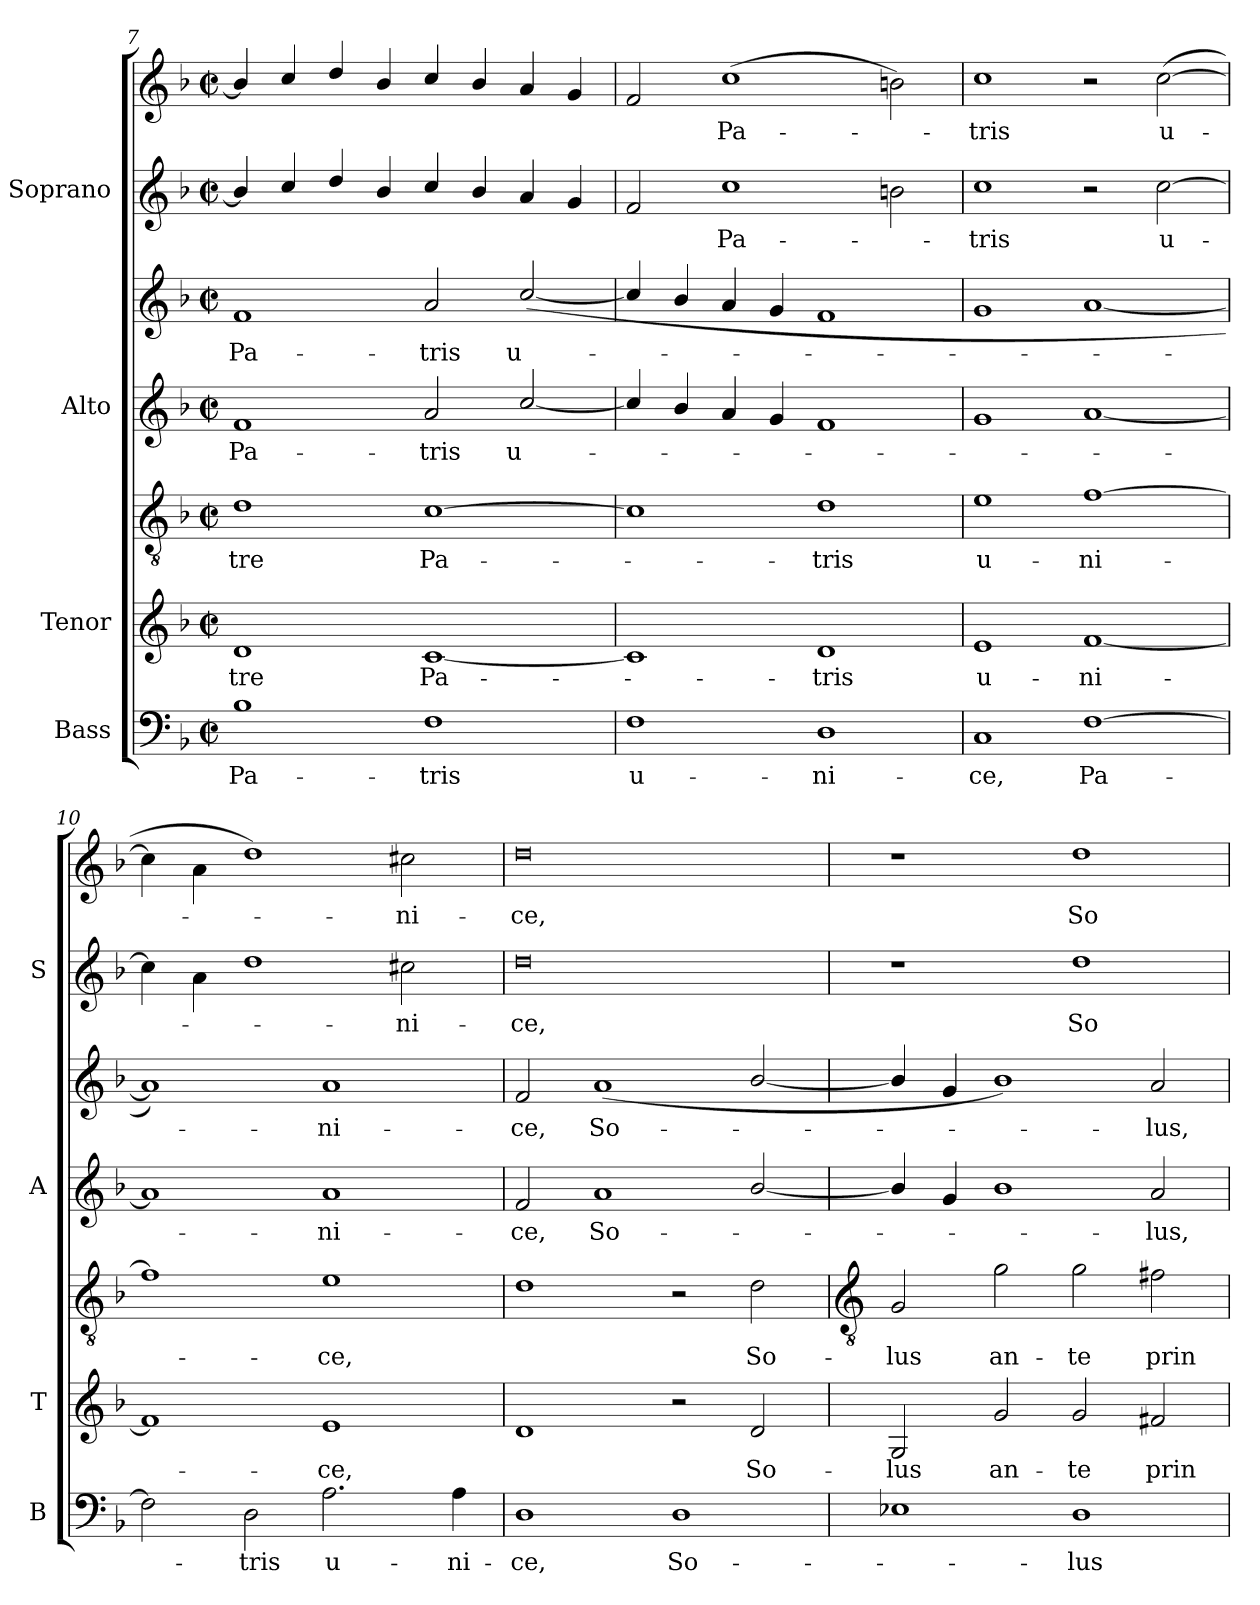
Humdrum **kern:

**kern	**text	**kern	**text	**kern	**text	**kern	**text	**kern	**text	**kern	**text	**kern	**text
*part4	*part4	*part3	*part3	*part3	*part3	*part2	*part2	*part2	*part2	*part1	*part1	*part1	*part1
*staff7	*staff7	*staff6	*staff6	*staff5	*staff5	*staff4	*staff4	*staff3	*staff3	*staff2	*staff2	*staff1	*staff1
*I"Bass	*	*I"Tenor	*	*	*	*I"Alto	*	*	*	*I"Soprano	*	*	*
*I'B	*	*I'T	*	*	*	*I'A	*	*	*	*I'S	*	*	*
*clefF4	*	*	*	*clefGv2	*	*	*	*clefG2	*	*	*	*clefG2	*
*k[b-]	*	*k[b-]	*	*k[b-]	*	*k[b-]	*	*k[b-]	*	*k[b-]	*	*k[b-]	*
*F:	*	*F:	*	*F:	*	*F:	*	*F:	*	*F:	*	*F:	*
*M4/2	*	*M4/2	*	*M4/2	*	*M4/2	*	*M4/2	*	*M4/2	*	*M4/2	*
*met(c|)	*	*met(c|)	*	*met(c|)	*	*met(c|)	*	*met(c|)	*	*met(c|)	*	*met(c|)	*
=7	=7	=7	=7	=7	=7	=7	=7	=7	=7	=7	=7	=7	=7
!	!LO:LY:b	!	!LO:LY:b	!	!LO:LY:b	!	!LO:LY:b	!	!LO:LY:b	!	!	!	!
1B-	Pa-	1d	tre	1d	tre	1f	Pa-	1f	Pa-	4b-/]	.	4b-/]	.
.	.	.	.	.	.	.	.	.	.	4cc/	.	4cc/	.
.	.	.	.	.	.	.	.	.	.	4dd/	.	4dd/	.
.	.	.	.	.	.	.	.	.	.	4b-/	.	4b-/	.
!	!LO:LY:b	!	!LO:LY:b	!	!LO:LY:b	!	!LO:LY:b	!	!LO:LY:b	!	!	!	!
1F	-tris	[1c	Pa-	[1c	Pa-	2a	-tris	2a	-tris	4cc/	.	4cc/	.
.	.	.	.	.	.	.	.	.	.	4b-/	.	4b-/	.
!	!	!	!	!	!	!	!LO:LY:b	!	!LO:LY:b	!	!	!	!
.	.	.	.	.	.	[2cc/	u-	(<[2cc/	u-	4a	.	4a	.
.	.	.	.	.	.	.	.	.	.	4g	.	4g	.
=8	=8	=8	=8	=8	=8	=8	=8	=8	=8	=8	=8	=8	=8
!	!LO:LY:b	!	!	!	!	!	!	!	!	!	!	!	!
1F	u-	1c]	.	1c]	.	4cc/]	.	4cc/]	.	2f	.	2f	.
.	.	.	.	.	.	4b-/	.	4b-/	.	.	.	.	.
!	!	!	!	!	!	!	!	!	!	!	!LO:LY:b	!	!LO:LY:b
.	.	.	.	.	.	4a	.	4a	.	1cc	Pa-	(>1cc	Pa-
.	.	.	.	.	.	4g	.	4g	.	.	.	.	.
!	!LO:LY:b	!	!LO:LY:b	!	!LO:LY:b	!	!	!	!	!	!	!	!
1D	-ni-	1d	tris	1d	tris	1f	.	1f	.	.	.	.	.
.	.	.	.	.	.	.	.	.	.	2bn	.	2bn)	.
=9	=9	=9	=9	=9	=9	=9	=9	=9	=9	=9	=9	=9	=9
!	!LO:LY:b	!	!LO:LY:b	!	!LO:LY:b	!	!	!	!	!	!LO:LY:b	!	!LO:LY:b
1C	-ce,	1e	u-	1e	u-	1g	.	1g	.	1cc	tris	1cc	tris
!	!LO:LY:b	!	!LO:LY:b	!	!LO:LY:b	!	!	!	!	!	!	!	!
[1F	Pa-	[1f	-ni-	[1f	-ni-	[1a	.	[1a	.	2r	.	2r	.
!	!	!	!	!	!	!	!	!	!	!	!LO:LY:b	!	!LO:LY:b
.	.	.	.	.	.	.	.	.	.	[2cc	u-	(>[2cc	u-
=10	=10	=10	=10	=10	=10	=10	=10	=10	=10	=10	=10	=10	=10
2F]	.	1f]	.	1f]	.	1a]	.	1a])	.	4cc]	.	4cc]	.
.	.	.	.	.	.	.	.	.	.	4a\	.	4a\	.
!	!LO:LY:b	!	!	!	!	!	!	!	!	!	!	!	!
2D	tris	.	.	.	.	.	.	.	.	1dd	.	1dd)	.
!	!LO:LY:b	!	!LO:LY:b	!	!LO:LY:b	!	!LO:LY:b	!	!LO:LY:b	!	!	!	!
2.A	u-	1e	ce,	1e	ce,	1a	ni-	1a	ni-	.	.	.	.
!	!	!	!	!	!	!	!	!	!	!	!LO:LY:b	!	!LO:LY:b
.	.	.	.	.	.	.	.	.	.	2cc#X	ni-	2cc#X	ni-
!	!LO:LY:b	!	!	!	!	!	!	!	!	!	!	!	!
4A	-ni-	.	.	.	.	.	.	.	.	.	.	.	.
=11	=11	=11	=11	=11	=11	=11	=11	=11	=11	=11	=11	=11	=11
!	!LO:LY:b	!	!	!	!	!	!LO:LY:b	!	!LO:LY:b	!	!LO:LY:b	!	!LO:LY:b
1D	-ce,	1d	.	1d	.	2f	-ce,	2f	-ce,	0dd	-ce,	0dd	-ce,
!	!	!	!	!	!	!	!LO:LY:b	!	!LO:LY:b	!	!	!	!
.	.	.	.	.	.	1a	So-	(<1a	So-	.	.	.	.
!	!LO:LY:b	!	!	!	!	!	!	!	!	!	!	!	!
1D	So-	2r	.	2r	.	.	.	.	.	.	.	.	.
!	!	!	!LO:LY:b	!	!LO:LY:b	!	!	!	!	!	!	!	!
.	.	2d	So-	2d	So-	[2b-/	.	[2b-/	.	.	.	.	.
!!LO:LB:g=z
=12	=12	=12	=12	=12	=12	=12	=12	=12	=12	=12	=12	=12	=12
*	*	*	*	*clefGv2	*	*	*	*	*	*	*	*	*
!	!	!	!LO:LY:b	!	!LO:LY:b	!	!	!	!	!	!	!	!
1E-X	.	2G	-lus	2G	-lus	4b-/]	.	4b-/]	.	1r	.	1r	.
.	.	.	.	.	.	4g	.	4g	.	.	.	.	.
!	!	!	!LO:LY:b	!	!LO:LY:b	!	!	!	!	!	!	!	!
.	.	2g	an-	2g	an-	1b-/	.	1b-/)	.	.	.	.	.
!	!LO:LY:b	!	!LO:LY:b	!	!LO:LY:b	!	!	!	!	!	!LO:LY:b	!	!LO:LY:b
1D	lus	2g	-te	2g	-te	.	.	.	.	1dd	So-	1dd	So-
!	!	!	!LO:LY:b	!	!LO:LY:b	!	!LO:LY:b	!	!LO:LY:b	!	!	!	!
.	.	2f#X	prin-	2f#X	prin-	2a	lus,	2a	lus,	.	.	.	.
=	=	=	=	=	=	=	=	=	=	=	=	=	=
*-	*-	*-	*-	*-	*-	*-	*-	*-	*-	*-	*-	*-	*-
